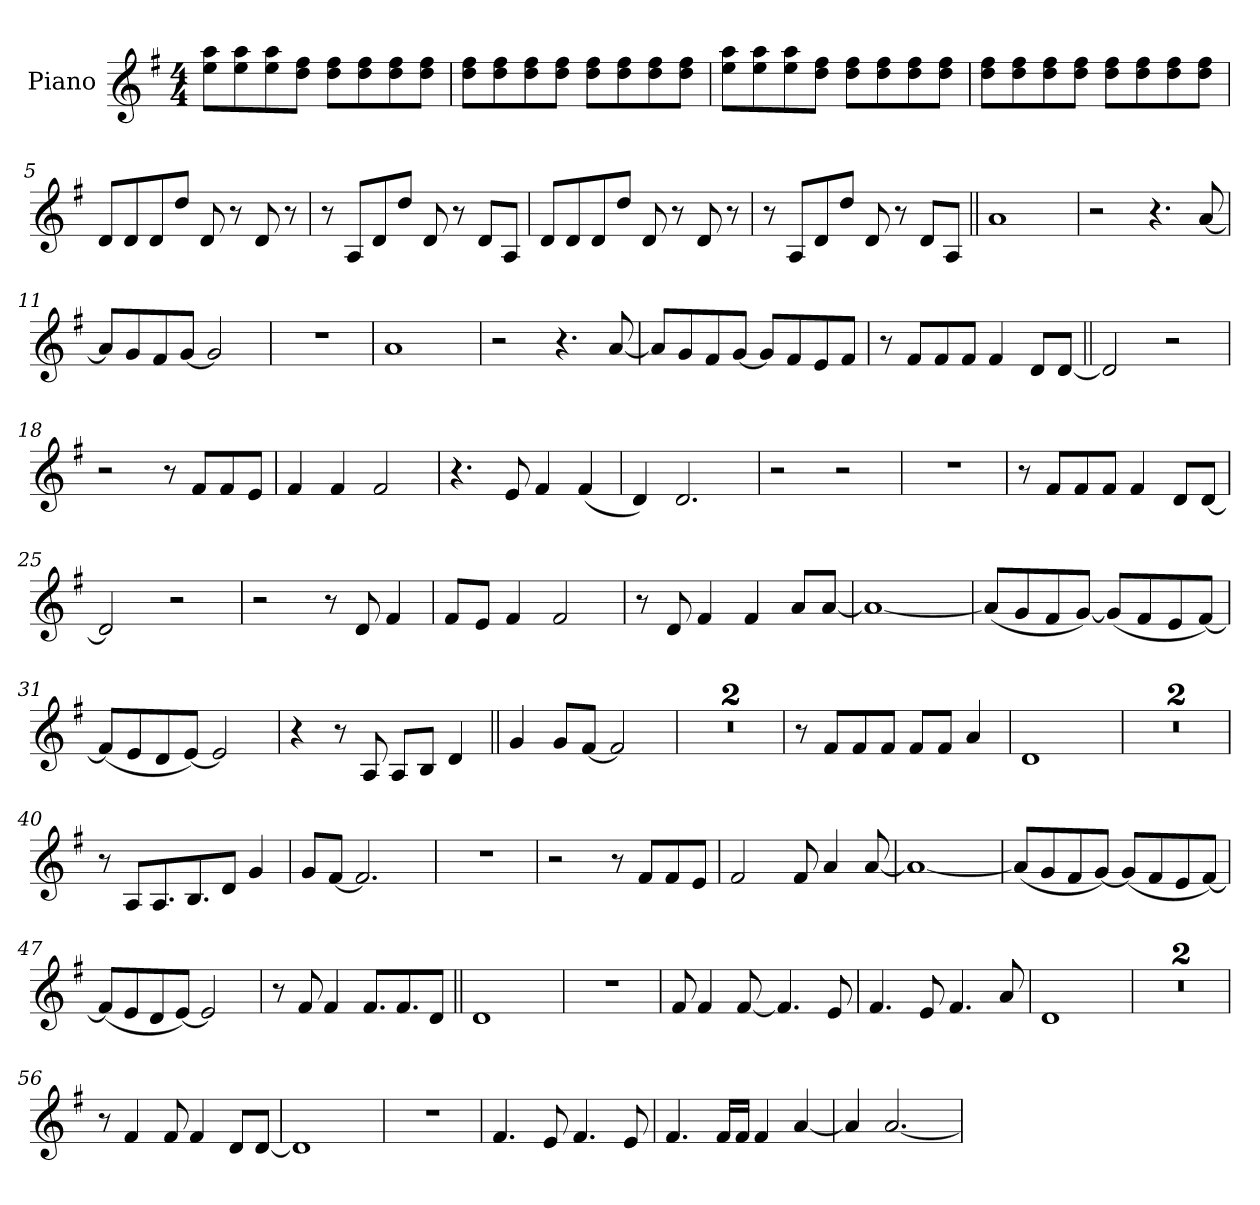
**kern
*part1
*staff1
*I"Piano
*I'Pno.
*clefG2
*k[f#]
*M4/4
*MM140
=1
8ee! 8aa!L
8ee! 8aa!
8ee! 8aa!
8dd! 8ff#!J
8dd! 8ff#!L
8dd! 8ff#!
8dd! 8ff#!
8dd! 8ff#!J
=2
8dd! 8ff#!L
8dd! 8ff#!
8dd! 8ff#!
8dd! 8ff#!J
8dd! 8ff#!L
8dd! 8ff#!
8dd! 8ff#!
8dd! 8ff#!J
=3
8ee! 8aa!L
8ee! 8aa!
8ee! 8aa!
8dd! 8ff#!J
8dd! 8ff#!L
8dd! 8ff#!
8dd! 8ff#!
8dd! 8ff#!J
=4
8dd! 8ff#!L
8dd! 8ff#!
8dd! 8ff#!
8dd! 8ff#!J
8dd! 8ff#!L
8dd! 8ff#!
8dd! 8ff#!
8dd! 8ff#!J
=5
8d!L
8d!
8d!
8dd!J
8d!
8r
8d!
8r
=6
8r
8A!L
8d!
8dd!J
8d!
8r
8d!L
8A!J
=7
8d!L
8d!
8d!
8dd!J
8d!
8r
8d!
8r
=8
8r
8A!L
8d!
8dd!J
8d!
8r
8d!L
8A!J
=9||
1a!
=10
2r
4.r
[8a!
=11
8a!L]
8g!
8f#!
[8g!J
2g!]
=12
1r
=13
1a!
=14
2r
4.r
[8a!
=15
8a!L]
8g!
8f#!
[8g!J
8g!L]
8f#!
8e!
8f#!J
=16
8r
8f#L
8f#
8f#J
4f#
8dL
[8dJ
=17||
2d]
2r
=18
2r
8r
8f#L
8f#
8eJ
=19
4f#
4f#
2f#
=20
4.r
8e
4f#
(<4f#
=21
4d)
2.d
=22
2r
2r
=23
1r
=24
8r
8f#L
8f#
8f#J
4f#
8dL
[8dJ
=25
2d]
2r
=26
2r
8r
8d
4f#
=27
8f#L
8eJ
4f#
2f#
=28
8r
8d
4f#
4f#
8aL
[8aJ
=29
1a_
=30
(<8aL]
8g
8f#
[8gJ)
(<8gL]
8f#
8e
[8f#J)
=31
(<8f#L]
8e
8d
[8eJ)
2e]
=32
4r
8r
8A
8AL
8BJ
4d
=33||
4g
8gL
[8f#J
2f#]
=34
1r
=35
1r
=36
8r
8f#L
8f#
8f#J
8f#L
8f#J
4a
=37
1d
=38
1r
=39
1r
=40
8r
8AL
8.A
8.B
8dJ
4g
=41
8gL
[8f#J
2.f#]
=42
1r
=43
2r
8r
8f#L
8f#
8eJ
=44
2f#
8f#
4a
[8a
=45
1a_
=46
(<8aL]
8g
8f#
[8gJ)
(<8gL]
8f#
8e
[8f#J)
=47
(<8f#L]
8e
8d
[8eJ)
2e]
=48
8r
8f#
4f#
8.f#L
8.f#
8dJ
=49||
1d
=50
1r
=51
8f#
4f#
[8f#
4.f#]
8e
=52
4.f#
8e
4.f#
8a
=53
1d
=54
1r
=55
1r
=56
8r
4f#
8f#
4f#
8dL
[8dJ
=57
1d]
=58
1r
=59
4.f#
8e
4.f#
8e
=60
4.f#
16f#LL
16f#JJ
4f#
[4a
=61
4a]
[2.a
=
*-
